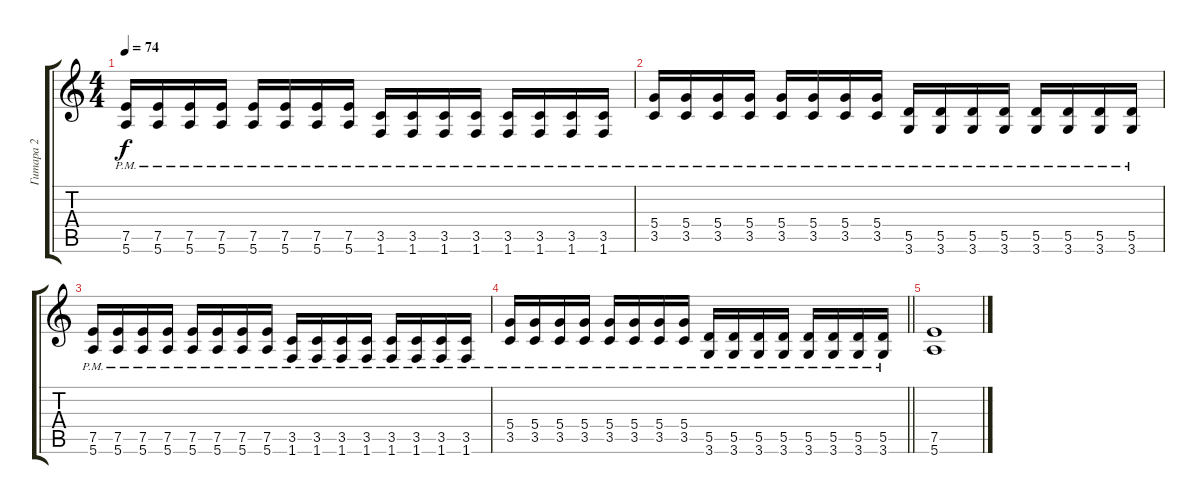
\track ("Гитара 2" "Гитара 2") {instrument distortionguitar}
\staff {score tabs}
\tuning (E4 B3 G3 D3 A2 E2) {hide}
\ts (4 4)
\tempo 74
\clef g2
\ks c
(7.5{pm} 5.6{pm}).16{dy f} (7.5{pm} 5.6{pm}).16 (7.5{pm} 5.6{pm}).16 (7.5{pm} 5.6{pm}).16 (7.5{pm} 5.6{pm}).16 (7.5{pm} 5.6{pm}).16 (7.5{pm} 5.6{pm}).16 (7.5{pm} 5.6{pm}).16 (3.5{pm} 1.6{pm}).16 (3.5{pm} 1.6{pm}).16 (3.5{pm} 1.6{pm}).16 (3.5{pm} 1.6{pm}).16 (3.5{pm} 1.6{pm}).16 (3.5{pm} 1.6{pm}).16 (3.5{pm} 1.6{pm}).16 (3.5{pm} 1.6{pm}).16 |
(5.4{pm} 3.5{pm}).16 (5.4{pm} 3.5{pm}).16 (5.4{pm} 3.5{pm}).16 (5.4{pm} 3.5{pm}).16 (5.4{pm} 3.5{pm}).16 (5.4{pm} 3.5{pm}).16 (5.4{pm} 3.5{pm}).16 (5.4{pm} 3.5{pm}).16 (5.5{pm} 3.6{pm}).16 (5.5{pm} 3.6{pm}).16 (5.5{pm} 3.6{pm}).16 (5.5{pm} 3.6{pm}).16 (5.5{pm} 3.6{pm}).16 (5.5{pm} 3.6{pm}).16 (5.5{pm} 3.6{pm}).16 (5.5{pm} 3.6{pm}).16 |
(7.5{pm} 5.6{pm}).16 (7.5{pm} 5.6{pm}).16 (7.5{pm} 5.6{pm}).16 (7.5{pm} 5.6{pm}).16 (7.5{pm} 5.6{pm}).16 (7.5{pm} 5.6{pm}).16 (7.5{pm} 5.6{pm}).16 (7.5{pm} 5.6{pm}).16 (3.5{pm} 1.6{pm}).16 (3.5{pm} 1.6{pm}).16 (3.5{pm} 1.6{pm}).16 (3.5{pm} 1.6{pm}).16 (3.5{pm} 1.6{pm}).16 (3.5{pm} 1.6{pm}).16 (3.5{pm} 1.6{pm}).16 (3.5{pm} 1.6{pm}).16 |
\barLineRight lightlight
(5.4{pm} 3.5{pm}).16 (5.4{pm} 3.5{pm}).16 (5.4{pm} 3.5{pm}).16 (5.4{pm} 3.5{pm}).16 (5.4{pm} 3.5{pm}).16 (5.4{pm} 3.5{pm}).16 (5.4{pm} 3.5{pm}).16 (5.4{pm} 3.5{pm}).16 (5.5{pm} 3.6{pm}).16 (5.5{pm} 3.6{pm}).16 (5.5{pm} 3.6{pm}).16 (5.5{pm} 3.6{pm}).16 (5.5{pm} 3.6{pm}).16 (5.5{pm} 3.6{pm}).16 (5.5{pm} 3.6{pm}).16 (5.5{pm} 3.6{pm}).16 |
(7.5 5.6).1
